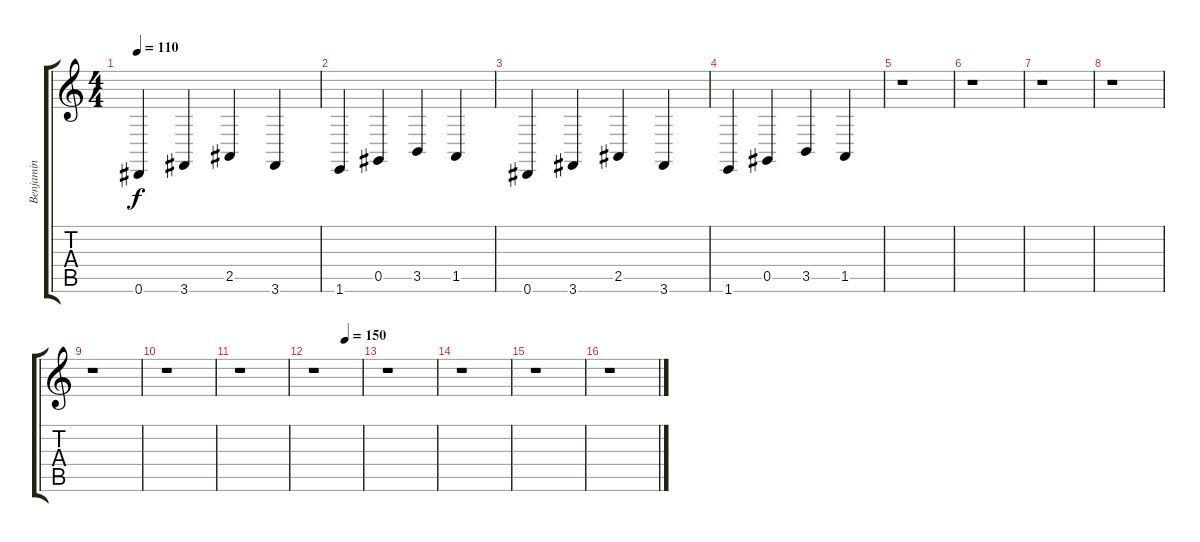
\track ("Benjamin" "Benjamin") {instrument stringensemble1}
\staff {score tabs}
\tuning (Eb4 Bb3 Gb3 Db3 Ab2 Eb2) {hide}
\ts (4 4)
\tempo 110
\clef g2
\ks c
0.6.4{dy f} 3.6.4 2.5.4 3.6.4 |
1.6.4 0.5.4 3.5.4 1.5.4 |
0.6.4 3.6.4 2.5.4 3.6.4 |
1.6.4 0.5.4 3.5.4 1.5.4 |
r.1 |
r.1 |
r.1 |
r.1 |
r.1 |
r.1 |
r.1 |
\tempo (150 0.6666666666666666)
r.1 |
r.1 |
r.1 |
r.1 |
r.1
